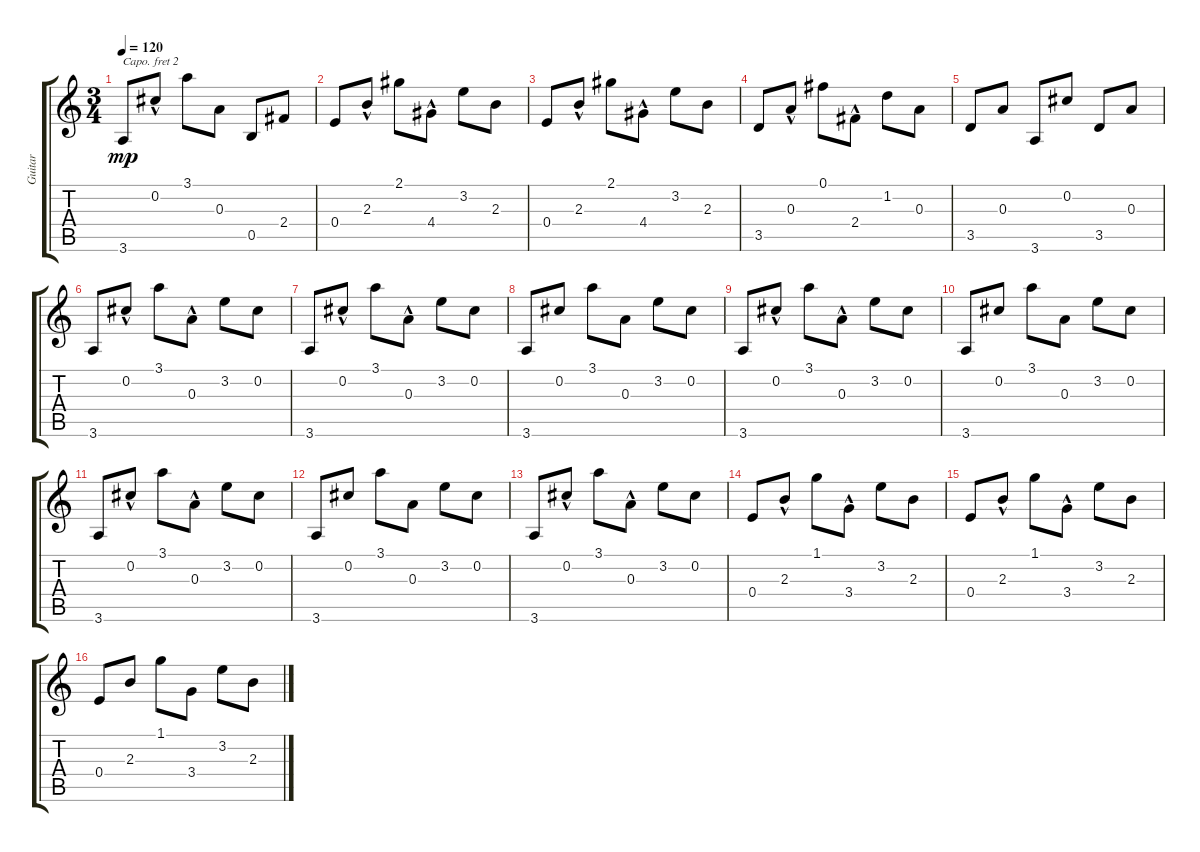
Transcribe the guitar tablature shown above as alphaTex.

\track ("Guitar" "Guitar") {instrument acousticguitarsteel}
\staff {score tabs}
\capo 2
\tuning (E4 B3 G3 D3 A2 E2) {hide}
\ts (3 4)
\tempo 120
\clef g2
\ks c
3.6.8{dy mp} 0.2{hac}.8 3.1.8 0.3.8 0.5.8 2.4.8 |
0.4.8 2.3{hac}.8 2.1.8 4.4{hac}.8 3.2.8 2.3.8 |
0.4.8 2.3{hac}.8 2.1.8 4.4{hac}.8 3.2.8 2.3.8 |
3.5.8 0.3{hac}.8 0.1.8 2.4{hac}.8 1.2.8 0.3.8 |
3.5.8 0.3.8 3.6.8 0.2.8 3.5.8 0.3.8 |
3.6.8 0.2{hac}.8 3.1.8 0.3{hac}.8 3.2.8 0.2.8 |
3.6.8 0.2{hac}.8 3.1.8 0.3{hac}.8 3.2.8 0.2.8 |
3.6.8 0.2.8 3.1.8 0.3.8 3.2.8 0.2.8 |
3.6.8 0.2{hac}.8 3.1.8 0.3{hac}.8 3.2.8 0.2.8 |
3.6.8 0.2.8 3.1.8 0.3.8 3.2.8 0.2.8 |
3.6.8 0.2{hac}.8 3.1.8 0.3{hac}.8 3.2.8 0.2.8 |
3.6.8 0.2.8 3.1.8 0.3.8 3.2.8 0.2.8 |
3.6.8 0.2{hac}.8 3.1.8 0.3{hac}.8 3.2.8 0.2.8 |
0.4.8 2.3{hac}.8 1.1.8 3.4{hac}.8 3.2.8 2.3.8 |
0.4.8 2.3{hac}.8 1.1.8 3.4{hac}.8 3.2.8 2.3.8 |
0.4.8 2.3.8 1.1.8 3.4.8 3.2.8 2.3.8
